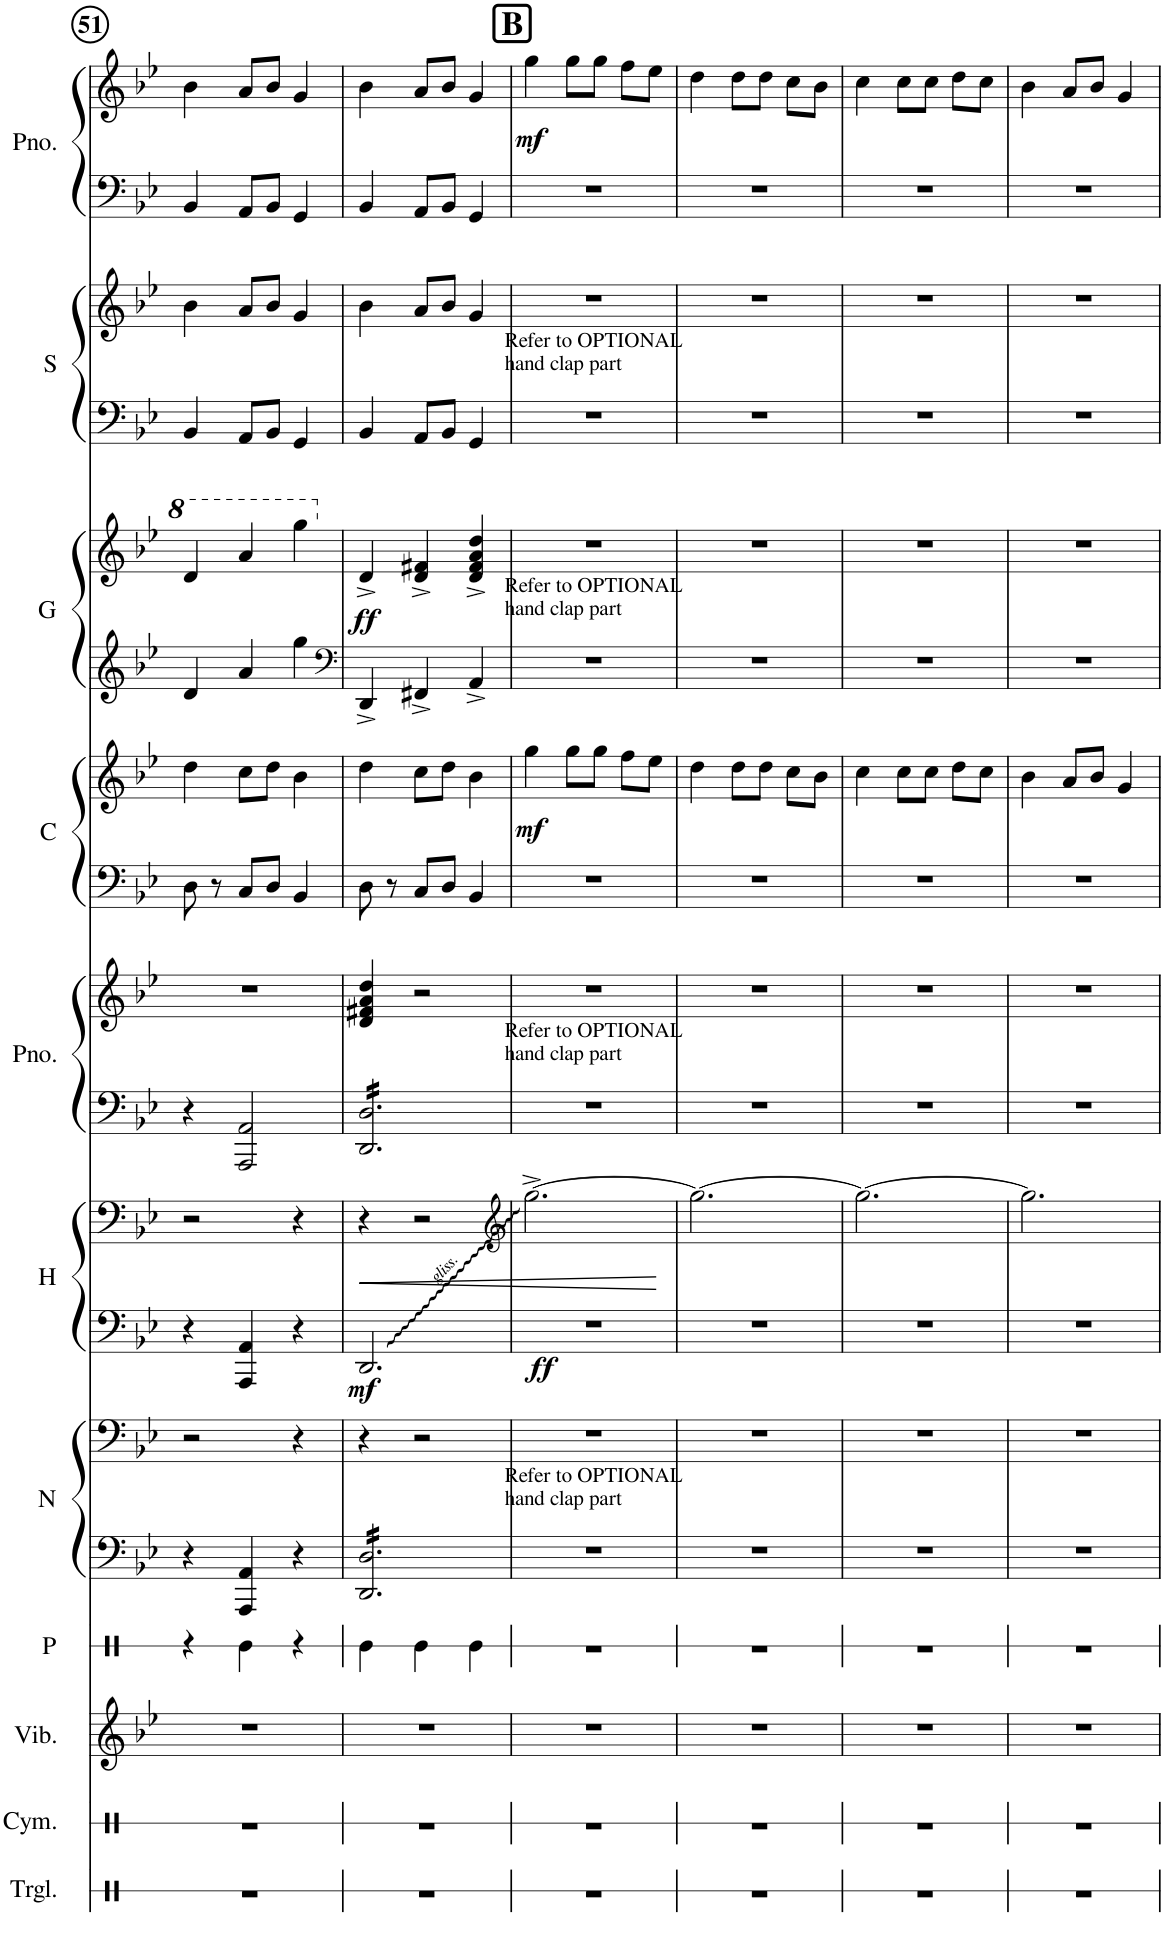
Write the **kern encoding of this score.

**kern	**kern	**kern	**kern	**kern	**kern	**kern	**kern	**dynam	**kern	**kern	**kern	**kern	**dynam	**kern	**kern	**dynam	**kern	**kern	**kern	**kern	**dynam
*part11	*part10	*part9	*part8	*part7	*part7	*part6	*part6	*part6	*part5	*part5	*part4	*part4	*part4	*part3	*part3	*part3	*part2	*part2	*part1	*part1	*part1
*staff18	*staff17	*staff16	*staff15	*staff14	*staff13	*staff12	*staff11	*staff11/12	*staff10	*staff9	*staff8	*staff7	*staff7/8	*staff6	*staff5	*staff5/6	*staff4	*staff3	*staff2	*staff1	*staff1/2
*I"Triangle	*I"Cymbal	*I"Vibraphone	*I"Panda	*I"Nate?	*	*I"Makeup Cake	*	*	*I"Piano	*	*I"Wyoming	*	*	*I"Dumb One	*	*	*I"SANTA!	*	*I"Piano	*	*
*I'Trgl.	*I'Cym.	*I'Vib.	*I'P	*I'N	*	*	*	*	*I'Pno.	*	*	*	*	*	*	*	*I'S	*	*I'Pno.	*	*
!!LO:PB:g=z
*clefX	*clefX	*clefG2	*clefX	*clefF4	*clefF4	*clefF4	*clefF4	*	*clefF4	*clefG2	*clefF4	*clefG2	*	*clefG2	*clefG2	*	*clefF4	*clefG2	*clefF4	*clefG2	*
*k[]	*k[]	*k[b-e-]	*k[]	*k[b-e-]	*k[b-e-]	*k[b-e-]	*k[b-e-]	*	*k[b-e-]	*k[b-e-]	*k[b-e-]	*k[b-e-]	*	*k[b-e-]	*k[b-e-]	*	*k[b-e-]	*k[b-e-]	*k[b-e-]	*k[b-e-]	*
*M3/4	*M3/4	*M3/4	*M3/4	*M3/4	*M3/4	*M3/4	*M3/4	*	*M3/4	*M3/4	*M3/4	*M3/4	*	*M3/4	*M3/4	*	*M3/4	*M3/4	*M3/4	*M3/4	*
=51	=51	=51	=51	=51	=51	=51	=51	=51	=51	=51	=51	=51	=51	=51	=51	=51	=51	=51	=51	=51	=51
2.r	2.r	2.r	4r	4r	2r	4r	2r	.	4r	2.r	8D\	4dd\	.	4d/	4dd/	.	4BB-/	4b-\	4BB-/	4b-\	.
.	.	.	.	.	.	.	.	.	.	.	8r	.	.	.	.	.	.	.	.	.	.
.	.	.	4Re\	4AAA/ 4AA/	.	4AAA/ 4AA/	.	.	2AAA/ 2AA/	.	8C/L	8cc\L	.	4a/	4aa/	.	8AA/L	8a/L	8AA/L	8a/L	.
.	.	.	.	.	.	.	.	.	.	.	8D/J	8dd\J	.	.	.	.	8BB-/J	8b-/J	8BB-/J	8b-/J	.
.	.	.	4r	4r	4r	4r	4r	.	.	.	4BB-/	4b-\	.	4gg\	4ggg\	.	4GG/	4g/	4GG/	4g/	.
=52	=52	=52	=52	=52	=52	=52	=52	=52	=52	=52	=52	=52	=52	=52	=52	=52	=52	=52	=52	=52	=52
*	*	*	*	*	*	*	*	*	*	*	*	*	*	*clefF4	*	*	*	*	*	*	*
!	!	!	!	!	!	!	!	!LO:HP:b	!	!	!	!	!	!	!	!	!	!	!	!	!
!	!	!	!	!	!	!	!	!LO:DY:n=1:b=2	!	!	!	!	!	!	!	!LO:DY:b	!	!	!	!	!
*	*	*	*	*tremolo	*	*	*	*	*	*	*	*	*	*	*	*	*	*	*	*	*
*	*	*	*	*	*	*	*	*	*tremolo	*	*	*	*	*	*	*	*	*	*	*	*
2.r	2.r	2.r	4Re\	16DD/ 16D/LL	4r	2.DD/	4r	< mf	16DD/ 16D/LL	4d/ 4f#X/ 4a/ 4dd/	8D\	4dd\	.	4DD^/	4d^/	ff	4BB-/	4b-\	4BB-/	4b-\	.
.	.	.	.	16DD/ 16D/	.	.	.	.	16DD/ 16D/	.	.	.	.	.	.	.	.	.	.	.	.
.	.	.	.	16DD/ 16D/	.	.	.	.	16DD/ 16D/	.	8r	.	.	.	.	.	.	.	.	.	.
.	.	.	.	16DD/ 16D/	.	.	.	.	16DD/ 16D/	.	.	.	.	.	.	.	.	.	.	.	.
.	.	.	4Re\	16DD/ 16D/	2r	.	2r	.	16DD/ 16D/	2r	8C/L	8cc\L	.	4FF#X^/	4d/^ 4f#X/^	.	8AA/L	8a/L	8AA/L	8a/L	.
.	.	.	.	16DD/ 16D/	.	.	.	.	16DD/ 16D/	.	.	.	.	.	.	.	.	.	.	.	.
.	.	.	.	16DD/ 16D/	.	.	.	.	16DD/ 16D/	.	8D/J	8dd\J	.	.	.	.	8BB-/J	8b-/J	8BB-/J	8b-/J	.
.	.	.	.	16DD/ 16D/	.	.	.	.	16DD/ 16D/	.	.	.	.	.	.	.	.	.	.	.	.
.	.	.	4Re\	16DD/ 16D/	.	.	.	.	16DD/ 16D/	.	4BB-/	4b-\	.	4AA^/	4d/^ 4f#/^ 4a/^ 4dd/^	.	4GG/	4g/	4GG/	4g/	.
.	.	.	.	16DD/ 16D/	.	.	.	.	16DD/ 16D/	.	.	.	.	.	.	.	.	.	.	.	.
.	.	.	.	16DD/ 16D/	.	.	.	.	16DD/ 16D/	.	.	.	.	.	.	.	.	.	.	.	.
.	.	.	.	16DD/ 16D/JJ	.	.	.	.	16DD/ 16D/JJ	.	.	.	.	.	.	.	.	.	.	.	.
*	*	*	*	*	*	*	*	*	*Xtremolo	*	*	*	*	*	*	*	*	*	*	*	*
*	*	*	*	*Xtremolo	*	*	*	*	*	*	*	*	*	*	*	*	*	*	*	*	*
!!LO:REH:place=s1:a:B:cj:fs=16:t=B
=53	=53	=53	=53	=53	=53	=53	=53	=53	=53	=53	=53	=53	=53	=53	=53	=53	=53	=53	=53	=53	=53
*	*	*	*	*	*	*	*clefG2	*	*	*	*	*	*	*	*	*	*	*	*	*	*
!	!	!	!	!	!	!	!	!	!	!	!	!	!	!	!	!	!LO:TX:a:t=Refer to OPTIONAL	!	!	!	!
!	!	!	!	!	!	!	!	!	!	!	!	!	!	!	!	!	!LO:TX:a:t=hand clap part	!	!	!	!
!	!	!	!	!	!	!	!	!	!	!	!	!	!	!LO:TX:a:t=Refer to OPTIONAL	!	!	!	!	!	!	!
!	!	!	!	!	!	!	!	!	!	!	!	!	!	!LO:TX:a:t=hand clap part	!	!	!	!	!	!	!
!	!	!	!	!	!	!	!	!	!LO:TX:a:t=Refer to OPTIONAL	!	!	!	!	!	!	!	!	!	!	!	!
!	!	!	!	!	!	!	!	!	!LO:TX:a:t=hand clap part	!	!	!	!	!	!	!	!	!	!	!	!
!	!	!	!	!LO:TX:a:t=Refer to OPTIONAL	!	!	!	!	!	!	!	!	!	!	!	!	!	!	!	!	!
!	!	!	!	!LO:TX:a:t=hand clap part	!	!	!	!	!	!	!	!	!	!	!	!	!	!	!	!	!
!	!	!	!	!	!	!	!	!LO:DY:b=2	!	!	!	!	!LO:DY:b	!	!	!	!	!	!	!	!LO:DY:b
2.r	2.r	2.r	2.r	2.r	2.r	2.r	[2.gg^\	ff	2.r	2.r	2.r	4gg\	mf	2.r	2.r	.	2.r	2.r	2.r	4gg\	mf
.	.	.	.	.	.	.	.	.	.	.	.	8gg\L	.	.	.	.	.	.	.	8gg\L	.
.	.	.	.	.	.	.	.	.	.	.	.	8gg\J	.	.	.	.	.	.	.	8gg\J	.
.	.	.	.	.	.	.	.	.	.	.	.	8ff\L	.	.	.	.	.	.	.	8ff\L	.
.	.	.	.	.	.	.	.	.	.	.	.	8ee-\J	.	.	.	.	.	.	.	8ee-\J	.
.	.	.	.	.	.	.	.	[	.	.	.	.	.	.	.	.	.	.	.	.	.
=54	=54	=54	=54	=54	=54	=54	=54	=54	=54	=54	=54	=54	=54	=54	=54	=54	=54	=54	=54	=54	=54
2.r	2.r	2.r	2.r	2.r	2.r	2.r	2.gg\_	.	2.r	2.r	2.r	4dd\	.	2.r	2.r	.	2.r	2.r	2.r	4dd\	.
.	.	.	.	.	.	.	.	.	.	.	.	8dd\L	.	.	.	.	.	.	.	8dd\L	.
.	.	.	.	.	.	.	.	.	.	.	.	8dd\J	.	.	.	.	.	.	.	8dd\J	.
.	.	.	.	.	.	.	.	.	.	.	.	8cc\L	.	.	.	.	.	.	.	8cc\L	.
.	.	.	.	.	.	.	.	.	.	.	.	8b-\J	.	.	.	.	.	.	.	8b-\J	.
=55	=55	=55	=55	=55	=55	=55	=55	=55	=55	=55	=55	=55	=55	=55	=55	=55	=55	=55	=55	=55	=55
2.r	2.r	2.r	2.r	2.r	2.r	2.r	2.gg\_	.	2.r	2.r	2.r	4cc\	.	2.r	2.r	.	2.r	2.r	2.r	4cc\	.
.	.	.	.	.	.	.	.	.	.	.	.	8cc\L	.	.	.	.	.	.	.	8cc\L	.
.	.	.	.	.	.	.	.	.	.	.	.	8cc\J	.	.	.	.	.	.	.	8cc\J	.
.	.	.	.	.	.	.	.	.	.	.	.	8dd\L	.	.	.	.	.	.	.	8dd\L	.
.	.	.	.	.	.	.	.	.	.	.	.	8cc\J	.	.	.	.	.	.	.	8cc\J	.
=56	=56	=56	=56	=56	=56	=56	=56	=56	=56	=56	=56	=56	=56	=56	=56	=56	=56	=56	=56	=56	=56
2.r	2.r	2.r	2.r	2.r	2.r	2.r	2.gg\]	.	2.r	2.r	2.r	4b-\	.	2.r	2.r	.	2.r	2.r	2.r	4b-\	.
.	.	.	.	.	.	.	.	.	.	.	.	8a/L	.	.	.	.	.	.	.	8a/L	.
.	.	.	.	.	.	.	.	.	.	.	.	8b-/J	.	.	.	.	.	.	.	8b-/J	.
.	.	.	.	.	.	.	.	.	.	.	.	4g/	.	.	.	.	.	.	.	4g/	.
=	=	=	=	=	=	=	=	=	=	=	=	=	=	=	=	=	=	=	=	=	=
*-	*-	*-	*-	*-	*-	*-	*-	*-	*-	*-	*-	*-	*-	*-	*-	*-	*-	*-	*-	*-	*-
